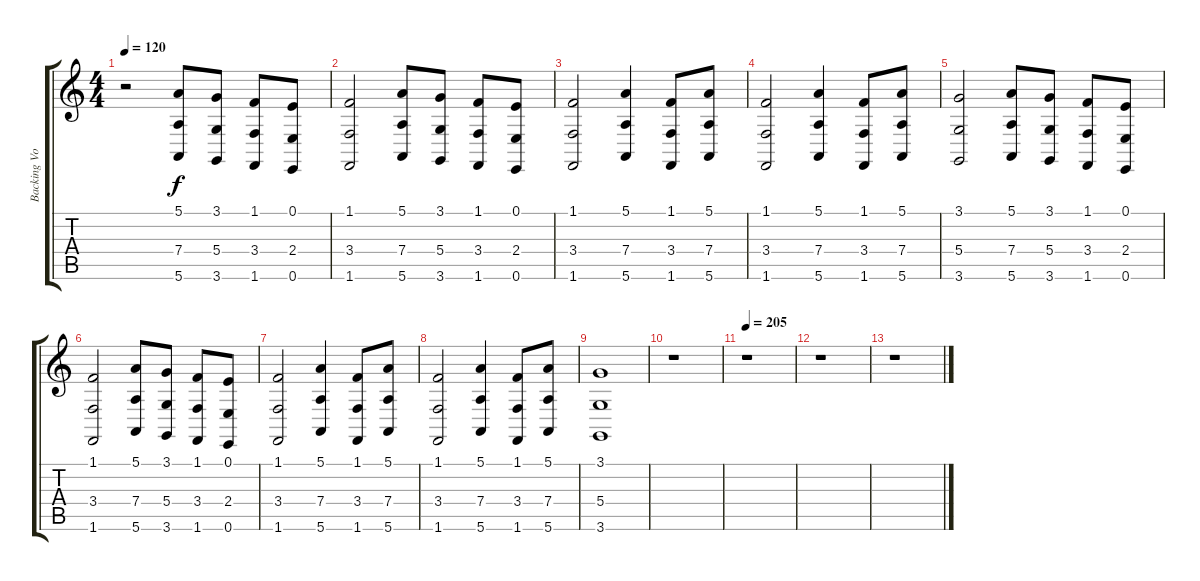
\track ("Backing Vocals" "Backing Vo") {instrument choiraahs}
\staff {score tabs}
\tuning (E4 B3 G3 D3 A2 E2) {hide}
\ts (4 4)
\tempo 120
\clef g2
\ks c
r.2{dy f instrument choiraahs} (5.1 7.4 5.6).8 (3.1 5.4 3.6).8 (1.1 3.4 1.6).8 (0.1 2.4 0.6).8 |
(1.1 3.4 1.6).2 (5.1 7.4 5.6).8 (3.1 5.4 3.6).8 (1.1 3.4 1.6).8 (0.1 2.4 0.6).8 |
(1.1 3.4 1.6).2 (5.1 7.4 5.6).4 (1.1 3.4 1.6).8 (5.1 7.4 5.6).8 |
(1.1 3.4 1.6).2 (5.1 7.4 5.6).4 (1.1 3.4 1.6).8 (5.1 7.4 5.6).8 |
(3.1 5.4 3.6).2 (5.1 7.4 5.6).8 (3.1 5.4 3.6).8 (1.1 3.4 1.6).8 (0.1 2.4 0.6).8 |
(1.1 3.4 1.6).2 (5.1 7.4 5.6).8 (3.1 5.4 3.6).8 (1.1 3.4 1.6).8 (0.1 2.4 0.6).8 |
(1.1 3.4 1.6).2 (5.1 7.4 5.6).4 (1.1 3.4 1.6).8 (5.1 7.4 5.6).8 |
(1.1 3.4 1.6).2 (5.1 7.4 5.6).4 (1.1 3.4 1.6).8 (5.1 7.4 5.6).8 |
(3.1 5.4 3.6).1 |
r.1 |
\tempo 205
r.1 |
r.1 |
r.1
